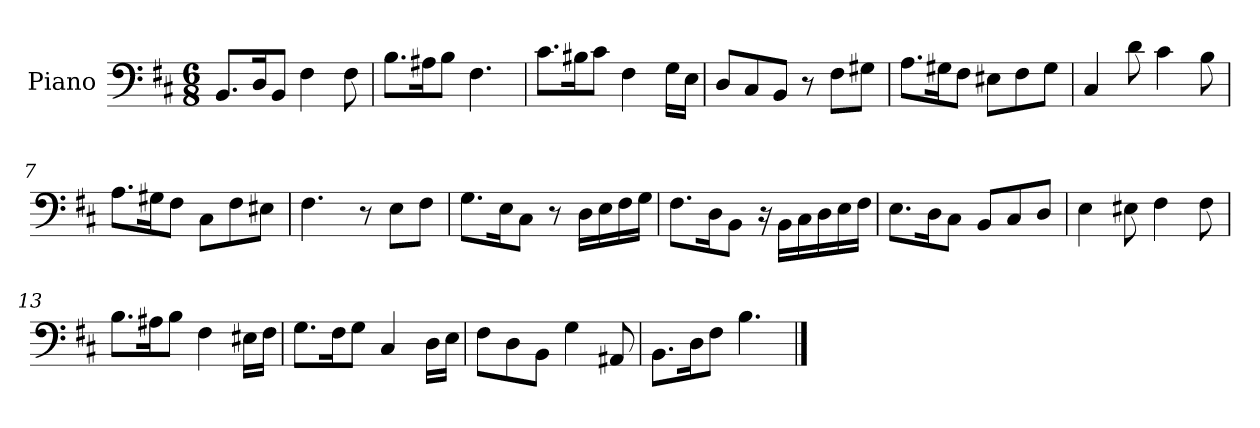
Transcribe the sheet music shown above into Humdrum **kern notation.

**kern
*part1
*staff1
*I"Piano
*I'Pno
*clefF4
*k[f#c#]
*M6/8
=1
8.BB/L
16D/K
8BB/J
4F#\
8F#\
=2
8.B\L
16A#X\K
8B\J
4.F#\
=3
8.c#\L
16B#X\K
8c#\J
4F#\
16G\LL
16E\JJ
=4
8D/L
8C#/
8BB/J
8r
8F#\L
8G#X\J
=5
8.A\L
16G#X\K
8F#\J
8E#X\L
8F#\
8G#\J
=6
4C#/
8d\
4c#\
8B\
=7
8.A\L
16G#X\K
8F#\J
8C#\L
8F#\
8E#X\J
=8
4.F#\
8r
8E\L
8F#\J
=9
8.G\L
16E\K
8C#\J
8r
16D\LL
16E\
16F#\
16G\JJ
=10
8.F#\L
16D\K
8BB\J
16r
16BB\LL
16C#\
16D\
16E\
16F#\JJ
=11
8.E\L
16D\K
8C#\J
8BB/L
8C#/
8D/J
=12
4E\
8E#X\
4F#\
8F#\
=13
8.B\L
16A#X\K
8B\J
4F#\
16E#X\LL
16F#\JJ
=14
8.G\L
16F#\K
8G\J
4C#/
16D\LL
16E\JJ
=15
8F#\L
8D\
8BB\J
4G\
8AA#X/
=16
8.BB\L
16D\K
8F#\J
4.B\
==
*-
